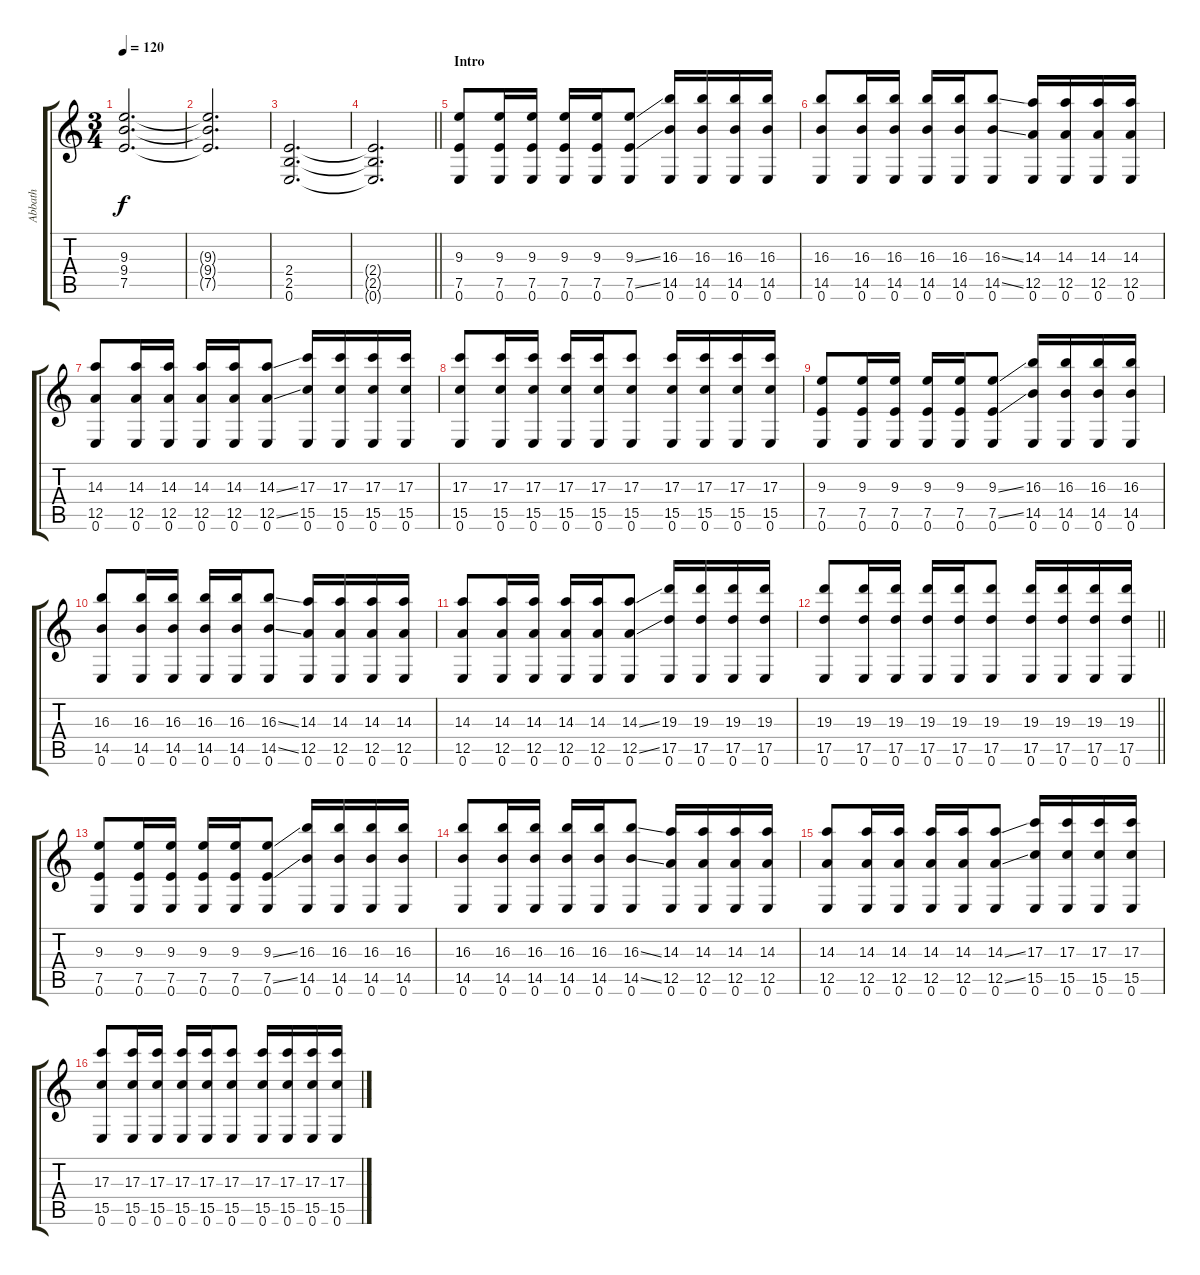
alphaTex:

\track ("Abbath" "Abbath") {instrument distortionguitar}
\staff {score tabs}
\tuning (E4 B3 G3 D3 A2 E2) {hide}
\ts (3 4)
\tempo 120
\clef g2
\ks c
(9.3 9.4 7.5).2{d dy f} |
(9.3{t} 9.4{t} 7.5{t}).2{d} |
(2.4 2.5 0.6).2{d} |
\barLineRight lightlight
(2.4{t} 2.5{t} 0.6{t}).2{d} |
\section ("" "Intro")
(9.3 7.5 0.6).8 (9.3 7.5 0.6).16 (9.3 7.5 0.6).16 (9.3 7.5 0.6).16 (9.3 7.5 0.6).16 (9.3{ss} 7.5{ss} 0.6).8 (16.3 14.5 0.6).16 (16.3 14.5 0.6).16 (16.3 14.5 0.6).16 (16.3 14.5 0.6).16 |
(16.3 14.5 0.6).8 (16.3 14.5 0.6).16 (16.3 14.5 0.6).16 (16.3 14.5 0.6).16 (16.3 14.5 0.6).16 (16.3{ss} 14.5{ss} 0.6).8 (14.3 12.5 0.6).16 (14.3 12.5 0.6).16 (14.3 12.5 0.6).16 (14.3 12.5 0.6).16 |
(14.3 12.5 0.6).8 (14.3 12.5 0.6).16 (14.3 12.5 0.6).16 (14.3 12.5 0.6).16 (14.3 12.5 0.6).16 (14.3{ss} 12.5{ss} 0.6).8 (17.3 15.5 0.6).16 (17.3 15.5 0.6).16 (17.3 15.5 0.6).16 (17.3 15.5 0.6).16 |
(17.3 15.5 0.6).8 (17.3 15.5 0.6).16 (17.3 15.5 0.6).16 (17.3 15.5 0.6).16 (17.3 15.5 0.6).16 (17.3 15.5 0.6).8 (17.3 15.5 0.6).16 (17.3 15.5 0.6).16 (17.3 15.5 0.6).16 (17.3 15.5 0.6).16 |
(9.3 7.5 0.6).8 (9.3 7.5 0.6).16 (9.3 7.5 0.6).16 (9.3 7.5 0.6).16 (9.3 7.5 0.6).16 (9.3{ss} 7.5{ss} 0.6).8 (16.3 14.5 0.6).16 (16.3 14.5 0.6).16 (16.3 14.5 0.6).16 (16.3 14.5 0.6).16 |
(16.3 14.5 0.6).8 (16.3 14.5 0.6).16 (16.3 14.5 0.6).16 (16.3 14.5 0.6).16 (16.3 14.5 0.6).16 (16.3{ss} 14.5{ss} 0.6).8 (14.3 12.5 0.6).16 (14.3 12.5 0.6).16 (14.3 12.5 0.6).16 (14.3 12.5 0.6).16 |
(14.3 12.5 0.6).8 (14.3 12.5 0.6).16 (14.3 12.5 0.6).16 (14.3 12.5 0.6).16 (14.3 12.5 0.6).16 (14.3{ss} 12.5{ss} 0.6).8 (19.3 17.5 0.6).16 (19.3 17.5 0.6).16 (19.3 17.5 0.6).16 (19.3 17.5 0.6).16 |
\barLineRight lightlight
(19.3 17.5 0.6).8 (19.3 17.5 0.6).16 (19.3 17.5 0.6).16 (19.3 17.5 0.6).16 (19.3 17.5 0.6).16 (19.3 17.5 0.6).8 (19.3 17.5 0.6).16 (19.3 17.5 0.6).16 (19.3 17.5 0.6).16 (19.3 17.5 0.6).16 |
(9.3 7.5 0.6).8 (9.3 7.5 0.6).16 (9.3 7.5 0.6).16 (9.3 7.5 0.6).16 (9.3 7.5 0.6).16 (9.3{ss} 7.5{ss} 0.6).8 (16.3 14.5 0.6).16 (16.3 14.5 0.6).16 (16.3 14.5 0.6).16 (16.3 14.5 0.6).16 |
(16.3 14.5 0.6).8 (16.3 14.5 0.6).16 (16.3 14.5 0.6).16 (16.3 14.5 0.6).16 (16.3 14.5 0.6).16 (16.3{ss} 14.5{ss} 0.6).8 (14.3 12.5 0.6).16 (14.3 12.5 0.6).16 (14.3 12.5 0.6).16 (14.3 12.5 0.6).16 |
(14.3 12.5 0.6).8 (14.3 12.5 0.6).16 (14.3 12.5 0.6).16 (14.3 12.5 0.6).16 (14.3 12.5 0.6).16 (14.3{ss} 12.5{ss} 0.6).8 (17.3 15.5 0.6).16 (17.3 15.5 0.6).16 (17.3 15.5 0.6).16 (17.3 15.5 0.6).16 |
(17.3 15.5 0.6).8 (17.3 15.5 0.6).16 (17.3 15.5 0.6).16 (17.3 15.5 0.6).16 (17.3 15.5 0.6).16 (17.3 15.5 0.6).8 (17.3 15.5 0.6).16 (17.3 15.5 0.6).16 (17.3 15.5 0.6).16 (17.3 15.5 0.6).16
